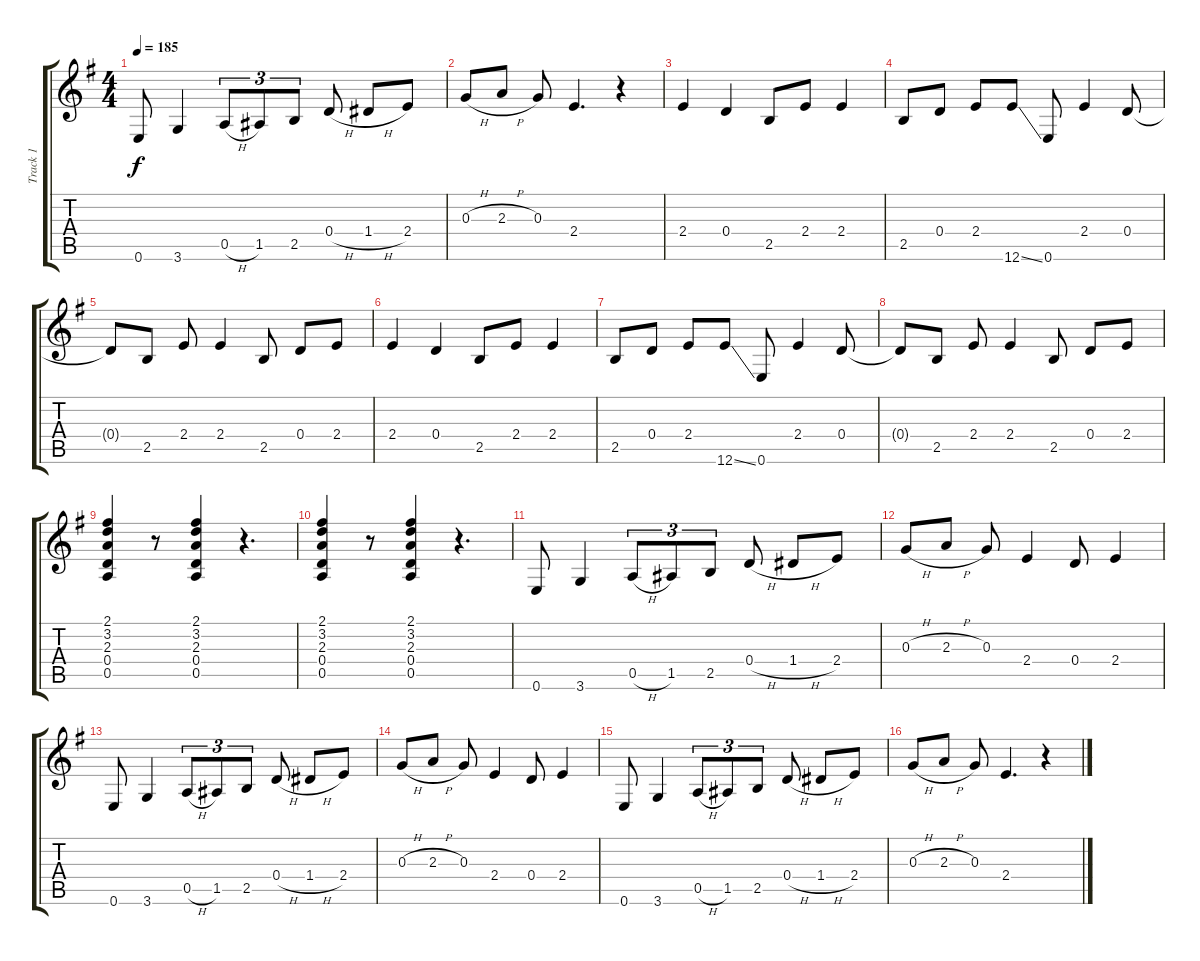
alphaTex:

\track ("Track 1" "Track 1") {instrument distortionguitar}
\staff {score tabs}
\tuning (E4 B3 G3 D3 A2 E2) {hide}
\ts (4 4)
\tempo 185
\clef g2
\ks g
0.6.8{dy f} 3.6.4 0.5{h}.8{tu (3 2)} 1.5.8{tu (3 2)} 2.5.8{tu (3 2)} 0.4{h}.8 1.4{h}.8 2.4.8 |
0.3{h}.8 2.3{h}.8 0.3.8 2.4.4{d} r.4 |
2.4.4 0.4.4 2.5.8 2.4.8 2.4.4 |
2.5.8 0.4.8 2.4.8 12.6{ss}.8 0.6.8 2.4.4 0.4.8 |
0.4{t}.8 2.5.8 2.4.8 2.4.4 2.5.8 0.4.8 2.4.8 |
2.4.4 0.4.4 2.5.8 2.4.8 2.4.4 |
2.5.8 0.4.8 2.4.8 12.6{ss}.8 0.6.8 2.4.4 0.4.8 |
0.4{t}.8 2.5.8 2.4.8 2.4.4 2.5.8 0.4.8 2.4.8 |
(2.1 3.2 2.3 0.4 0.5).4 r.8 (2.1 3.2 2.3 0.4 0.5).4 r.4{d} |
(2.1 3.2 2.3 0.4 0.5).4 r.8 (2.1 3.2 2.3 0.4 0.5).4 r.4{d} |
0.6.8 3.6.4 0.5{h}.8{tu (3 2)} 1.5.8{tu (3 2)} 2.5.8{tu (3 2)} 0.4{h}.8 1.4{h}.8 2.4.8 |
0.3{h}.8 2.3{h}.8 0.3.8 2.4.4 0.4.8 2.4.4 |
0.6.8 3.6.4 0.5{h}.8{tu (3 2)} 1.5.8{tu (3 2)} 2.5.8{tu (3 2)} 0.4{h}.8 1.4{h}.8 2.4.8 |
0.3{h}.8 2.3{h}.8 0.3.8 2.4.4 0.4.8 2.4.4 |
0.6.8 3.6.4 0.5{h}.8{tu (3 2)} 1.5.8{tu (3 2)} 2.5.8{tu (3 2)} 0.4{h}.8 1.4{h}.8 2.4.8 |
0.3{h}.8 2.3{h}.8 0.3.8 2.4.4{d} r.4
